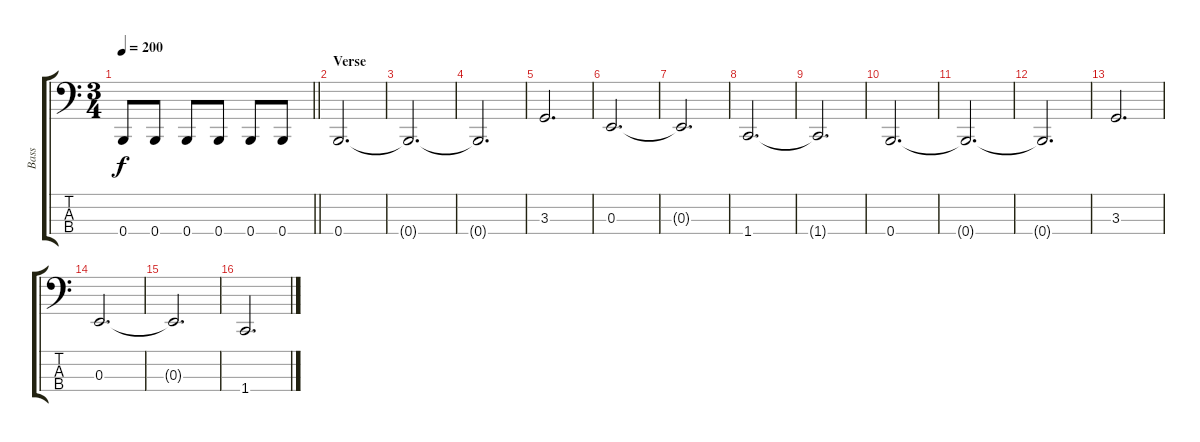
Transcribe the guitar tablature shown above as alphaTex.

\track ("Bass" "Bass") {instrument electricbasspick}
\staff {score tabs}
\tuning (D2 A1 E1 B0) {hide}
\ts (3 4)
\tempo 200
\clef f4
\barLineRight lightlight
\ks c
0.4.8{dy f} 0.4.8 0.4.8 0.4.8 0.4.8 0.4.8 |
\section ("" "Verse")
0.4.2{d} |
0.4{t}.2{d} |
0.4{t}.2{d} |
3.3.2{d} |
0.3.2{d} |
0.3{t}.2{d} |
1.4.2{d} |
1.4{t}.2{d} |
0.4.2{d} |
0.4{t}.2{d} |
0.4{t}.2{d} |
3.3.2{d} |
0.3.2{d} |
0.3{t}.2{d} |
1.4.2{d}
